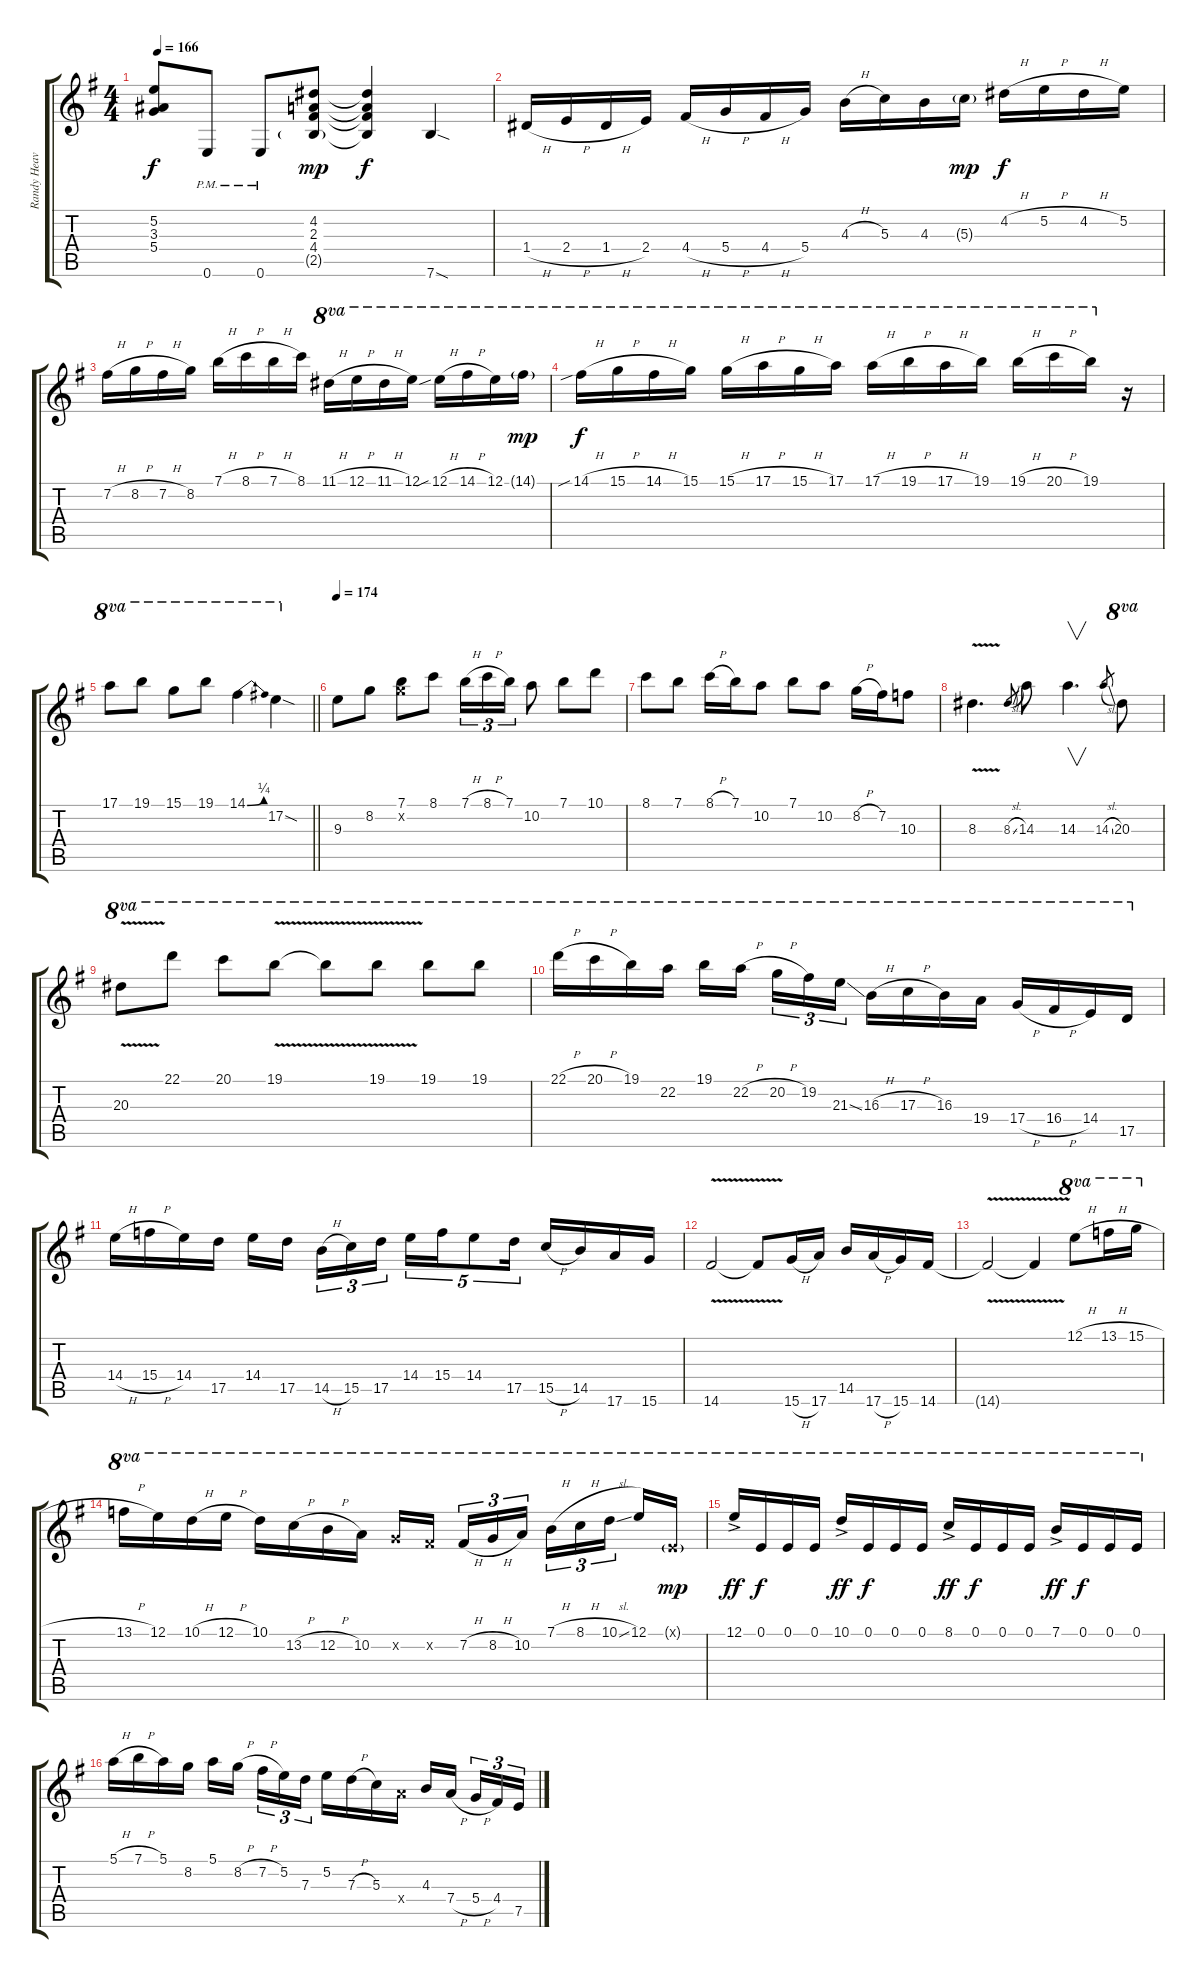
\track ("Randy Heavy" "Randy Heav") {instrument distortionguitar}
\staff {score tabs}
\tuning (E4 B3 G3 D3 A2 E2) {hide}
\ts (4 4)
\tempo 166
\clef g2
\ks g
(5.2 3.3 5.4).8{dy f} 0.6{pm}.8 0.6{pm}.8 (4.2 2.3 4.4 2.5{g}).8{dy mp} (4.2{t} 2.3{t} 4.4{t} 2.5{t}).4{dy f} 7.6{sod}.4 |
1.4{h}.16 2.4{h}.16 1.4{h}.16 2.4.16 4.4{h}.16 5.4{h}.16 4.4{h}.16 5.4.16 4.3{h}.16 5.3.16 4.3.16 5.3{g}.16{dy mp} 4.2{h}.16{dy f} 5.2{h}.16 4.2{h}.16 5.2.16 |
7.2{h}.16 8.2{h}.16 7.2{h}.16 8.2.16 7.1{h}.16 8.1{h}.16 7.1{h}.16 8.1.16 11.1{h}.16{ot 8va} 12.1{h}.16{ot 8va} 11.1{h}.16{ot 8va} 12.1.16{ot 8va} 12.1{sib h}.16{ot 8va} 14.1{h}.16{ot 8va} 12.1.16{ot 8va} 14.1{g}.16{ot 8va dy mp} |
14.1{sib h}.16{ot 8va dy f} 15.1{h}.16{ot 8va} 14.1{h}.16{ot 8va} 15.1.16{ot 8va} 15.1{h}.16{ot 8va} 17.1{h}.16{ot 8va} 15.1{h}.16{ot 8va} 17.1.16{ot 8va} 17.1{h}.16{ot 8va} 19.1{h}.16{ot 8va} 17.1{h}.16{ot 8va} 19.1.16{ot 8va} 19.1{h}.16{ot 8va} 20.1{h}.16{ot 8va} 19.1.16{ot 8va} r.16 |
\barLineRight lightlight
17.1.8{ot 8va} 19.1.8{ot 8va} 15.1.8{ot 8va} 19.1.8{ot 8va} 14.1{be (bend 0 0 60 1)}.4{ot 8va} 17.2{sod}.4{ot 8va} |
\tempo 174
9.3.8 8.2.8 (7.1 8.2{x}).8 8.1.8 7.1{h}.16{tu (3 2)} 8.1{h}.16{tu (3 2)} 7.1.16{tu (3 2)} 10.2.8 7.1.8 10.1.8 |
8.1.8 7.1.8 8.1{h}.16 7.1.16 10.2.8 7.1.8 10.2.8 8.2{h}.16 7.2.16 10.3.8 |
8.3{v}.4{d} 8.3{sl}.8{gr} 14.3.8 14.3.4{v d} 14.3{sl}.8{gr} 20.3.8{ot 8va} |
20.3{v}.8{ot 8va} 22.1.8{ot 8va} 20.1.8{ot 8va} 19.1{v}.8{ot 8va} 19.1{v t}.8{ot 8va} 19.1{v}.8{ot 8va} 19.1.8{ot 8va} 19.1.8{ot 8va} |
22.1{h}.16{ot 8va} 20.1{h}.16{ot 8va} 19.1.16{ot 8va} 22.2.16{ot 8va} 19.1.16{ot 8va} 22.2{h}.16{ot 8va beam splitsecondary} 20.2{h}.16{tu (3 2) ot 8va} 19.2.16{tu (3 2) ot 8va} 21.3{ss}.16{tu (3 2) ot 8va} 16.3{h}.16{ot 8va} 17.3{h}.16{ot 8va} 16.3.16{ot 8va} 19.4.16{ot 8va} 17.4{h}.16{ot 8va} 16.4{h}.16{ot 8va} 14.4.16{ot 8va} 17.5.16{ot 8va} |
14.4{h}.16 15.4{h}.16 14.4.16 17.5.16 14.4.16 17.5.16{beam splitsecondary} 14.5{h}.16{tu (3 2)} 15.5.16{tu (3 2)} 17.5.16{tu (3 2)} 14.4.16{tu (5 4)} 15.4.16{tu (5 4)} 14.4.8{tu (5 4)} 17.5.16{tu (5 4)} 15.5{h}.16 14.5.16 17.6.16 15.6.16 |
14.6{v}.2 14.6{v t}.8 15.6{h}.16 17.6.16 14.5.16 17.6{h}.16 15.6.16 14.6.16 |
14.6{v t}.2 14.6{v t}.4 12.1{h}.8{ot 8va} 13.1{h}.16{ot 8va} 15.1{h}.16{ot 8va} |
13.1{h}.16{ot 8va} 12.1.16{ot 8va} 10.1{h}.16{ot 8va} 12.1{h}.16{ot 8va} 10.1.16{ot 8va} 13.2{h}.16{ot 8va} 12.2{h}.16{ot 8va} 10.2.16{ot 8va} 8.2{x}.16{ot 8va} 7.2{x}.16{ot 8va beam splitsecondary} 7.2{h}.16{tu (3 2) ot 8va} 8.2{h}.16{tu (3 2) ot 8va} 10.2.16{tu (3 2) ot 8va} 7.1{h}.16{tu (3 2) ot 8va} 8.1{h}.16{tu (3 2) ot 8va} 10.1{sl}.16{tu (3 2) ot 8va beam splitsecondary} 12.1.16{ot 8va} 0.1{g x}.16{ot 8va dy mp} |
12.1{ac}.16{ot 8va dy ff} 0.1.16{ot 8va dy f} 0.1.16{ot 8va} 0.1.16{ot 8va} 10.1{ac}.16{ot 8va dy ff} 0.1.16{ot 8va dy f} 0.1.16{ot 8va} 0.1.16{ot 8va} 8.1{ac}.16{ot 8va dy ff} 0.1.16{ot 8va dy f} 0.1.16{ot 8va} 0.1.16{ot 8va} 7.1{ac}.16{ot 8va dy ff} 0.1.16{ot 8va dy f} 0.1.16{ot 8va} 0.1.16{ot 8va} |
5.1{h}.16 7.1{h}.16 5.1.16 8.2.16 5.1.16 8.2{h}.16{beam splitsecondary} 7.2{h}.16{tu (3 2)} 5.2.16{tu (3 2)} 7.3.16{tu (3 2)} 5.2.16 7.3{h}.16 5.3.16 7.4{x}.16 4.3.16 7.4{h}.16{beam splitsecondary} 5.4{h}.16{tu (3 2)} 4.4.16{tu (3 2)} 7.5.16{tu (3 2)}
